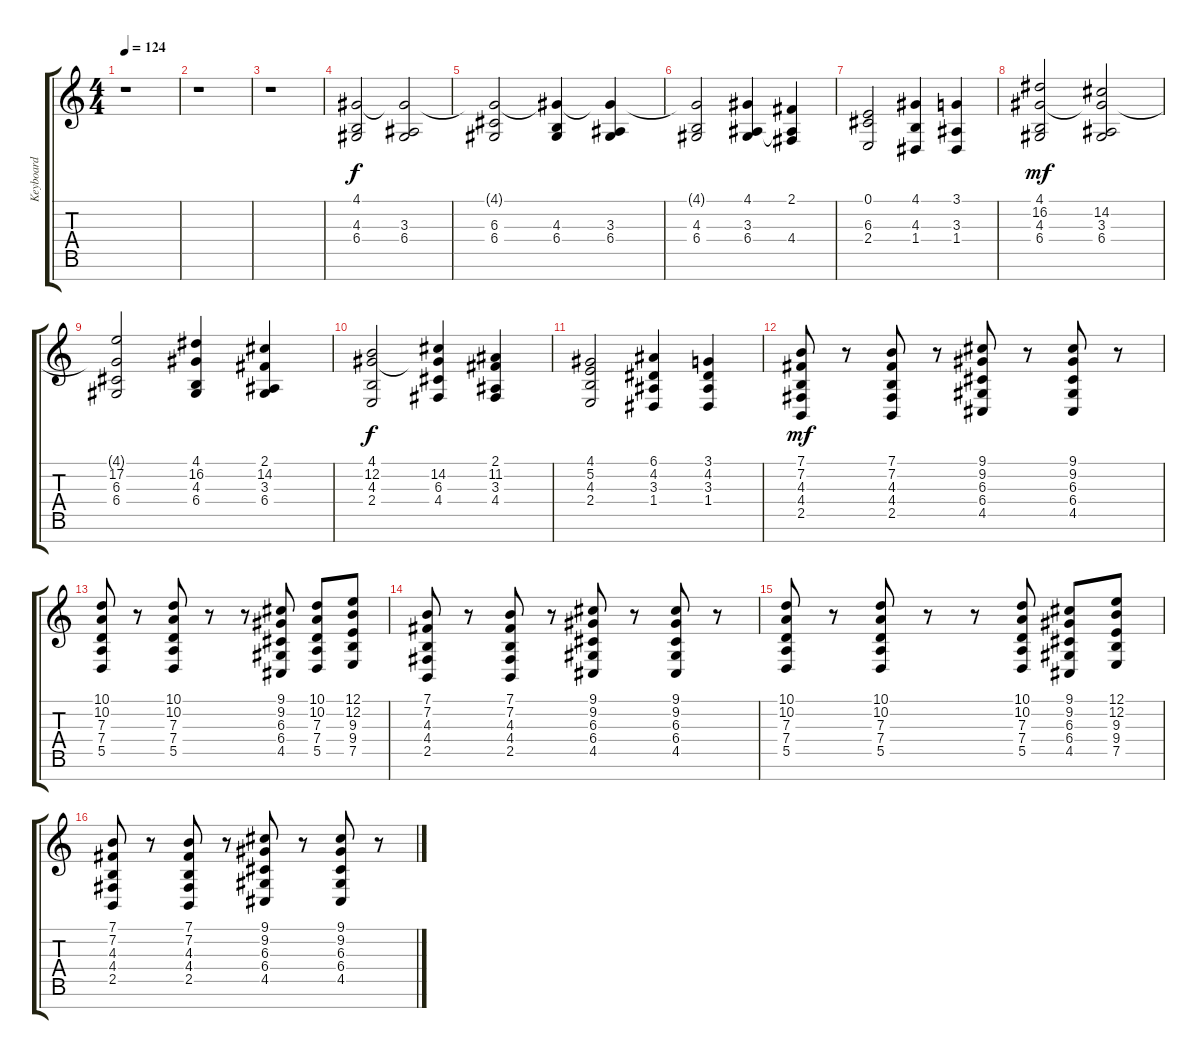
\track ("Keyboard" "Keyboard") {instrument choiraahs}
\staff {score tabs}
\tuning (E4 B3 G3 D3 A2 E2 B1) {hide}
\ts (4 4)
\tempo 124
\clef g2
\ks c
r.1{dy mf} |
r.1 |
r.1 |
(4.1 4.3 6.4).2{dy f} (4.1{t} 3.3 6.4).2 |
(4.1{t} 6.3 6.4).2 (4.1{t} 4.3 6.4).4 (4.1{t} 3.3 6.4).4 |
(4.1{t} 4.3 6.4).2 (4.1 3.3 6.4).4 (2.1 3.3{t} 4.4).4 |
(0.1 6.3 2.4).2 (4.1 4.3 1.4).4 (3.1 3.3 1.4).4 |
(4.1 16.2 4.3 6.4).2{dy mf} (4.1{t} 14.2 3.3 6.4).2 |
(4.1{t} 17.2 6.3 6.4).2 (4.1 16.2 4.3 6.4).4 (2.1 14.2 3.3 6.4).4 |
(4.1 12.2 4.3 2.4).2{dy f} (4.1{t} 14.2 6.3 4.4).4 (2.1 11.2 3.3 4.4).4 |
(4.1 5.2 4.3 2.4).2 (6.1 4.2 3.3 1.4).4 (3.1 4.2 3.3 1.4).4 |
(7.1 7.2 4.3 4.4 2.5).8{dy mf} r.8 (7.1 7.2 4.3 4.4 2.5).8 r.8 (9.1 9.2 6.3 6.4 4.5).8 r.8 (9.1 9.2 6.3 6.4 4.5).8 r.8 |
(10.1 10.2 7.3 7.4 5.5).8 r.8 (10.1 10.2 7.3 7.4 5.5).8 r.8 r.8 (9.1 9.2 6.3 6.4 4.5).8 (10.1 10.2 7.3 7.4 5.5).8 (12.1 12.2 9.3 9.4 7.5).8 |
(7.1 7.2 4.3 4.4 2.5).8 r.8 (7.1 7.2 4.3 4.4 2.5).8 r.8 (9.1 9.2 6.3 6.4 4.5).8 r.8 (9.1 9.2 6.3 6.4 4.5).8 r.8 |
(10.1 10.2 7.3 7.4 5.5).8 r.8 (10.1 10.2 7.3 7.4 5.5).8 r.8 r.8 (10.1 10.2 7.3 7.4 5.5).8 (9.1 9.2 6.3 6.4 4.5).8 (12.1 12.2 9.3 9.4 7.5).8 |
(7.1 7.2 4.3 4.4 2.5).8 r.8 (7.1 7.2 4.3 4.4 2.5).8 r.8 (9.1 9.2 6.3 6.4 4.5).8 r.8 (9.1 9.2 6.3 6.4 4.5).8 r.8
